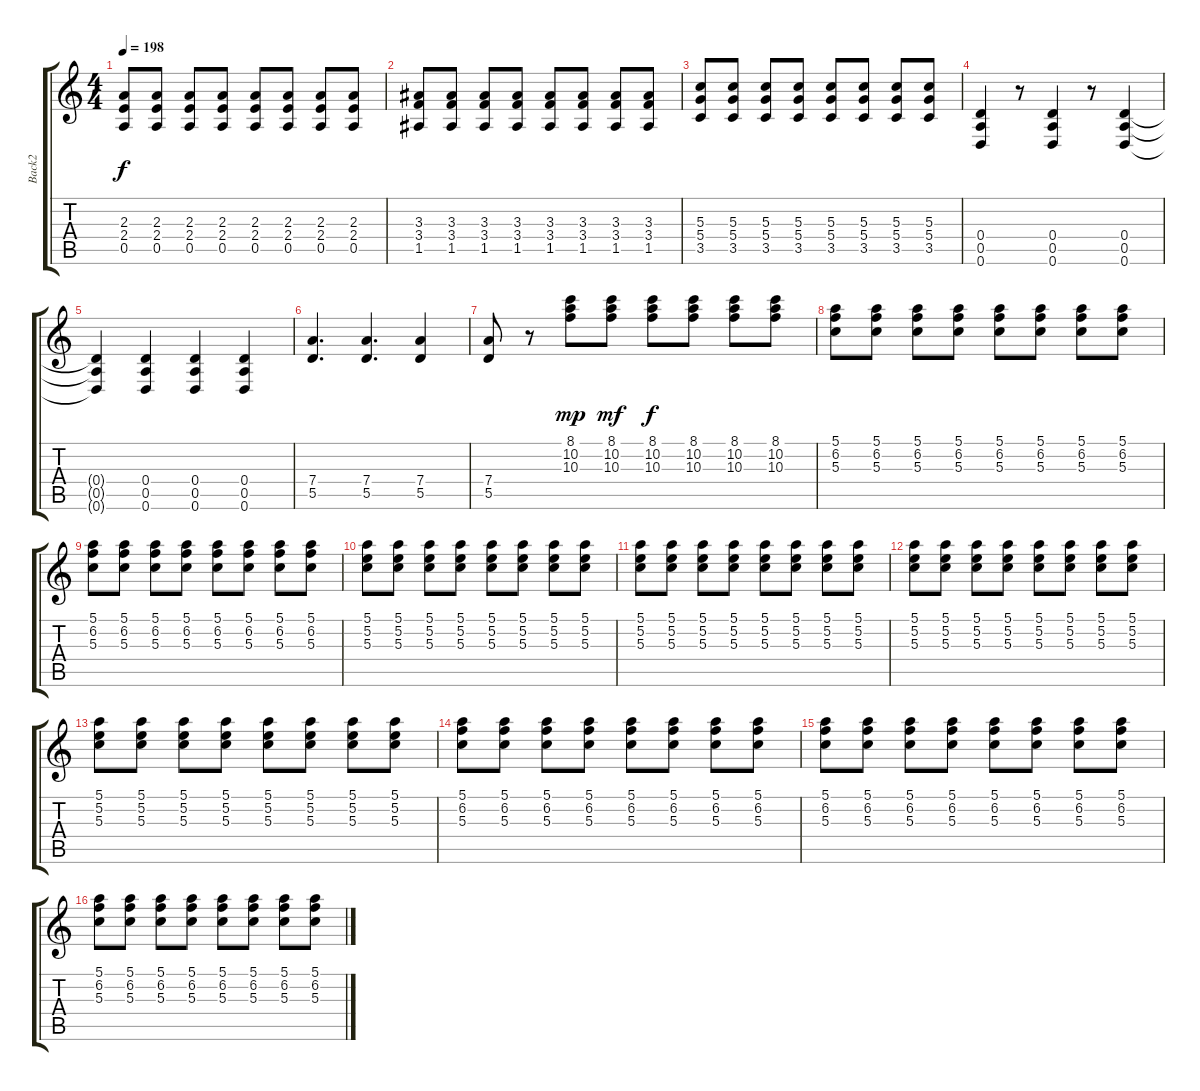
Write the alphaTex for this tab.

\track ("Back2" "Back2") {instrument overdrivenguitar}
\staff {score tabs}
\tuning (E4 B3 G3 D3 A2 D2) {hide}
\ts (4 4)
\tempo 198
\clef g2
\ks c
(2.3 2.4 0.5).8{dy f} (2.3 2.4 0.5).8 (2.3 2.4 0.5).8 (2.3 2.4 0.5).8 (2.3 2.4 0.5).8 (2.3 2.4 0.5).8 (2.3 2.4 0.5).8 (2.3 2.4 0.5).8 |
(3.3 3.4 1.5).8 (3.3 3.4 1.5).8 (3.3 3.4 1.5).8 (3.3 3.4 1.5).8 (3.3 3.4 1.5).8 (3.3 3.4 1.5).8 (3.3 3.4 1.5).8 (3.3 3.4 1.5).8 |
(5.3 5.4 3.5).8 (5.3 5.4 3.5).8 (5.3 5.4 3.5).8 (5.3 5.4 3.5).8 (5.3 5.4 3.5).8 (5.3 5.4 3.5).8 (5.3 5.4 3.5).8 (5.3 5.4 3.5).8 |
(0.4 0.5 0.6).4 r.8 (0.4 0.5 0.6).4 r.8 (0.4 0.5 0.6).4 |
(0.4{t} 0.5{t} 0.6{t}).4 (0.4 0.5 0.6).4 (0.4 0.5 0.6).4 (0.4 0.5 0.6).4 |
(7.4 5.5).4{d} (7.4 5.5).4{d} (7.4 5.5).4 |
(7.4 5.5).8 r.8 (8.1 10.2 10.3).8{dy mp} (8.1 10.2 10.3).8{dy mf} (8.1 10.2 10.3).8{dy f} (8.1 10.2 10.3).8 (8.1 10.2 10.3).8 (8.1 10.2 10.3).8 |
(5.1 6.2 5.3).8 (5.1 6.2 5.3).8 (5.1 6.2 5.3).8 (5.1 6.2 5.3).8 (5.1 6.2 5.3).8 (5.1 6.2 5.3).8 (5.1 6.2 5.3).8 (5.1 6.2 5.3).8 |
(5.1 6.2 5.3).8 (5.1 6.2 5.3).8 (5.1 6.2 5.3).8 (5.1 6.2 5.3).8 (5.1 6.2 5.3).8 (5.1 6.2 5.3).8 (5.1 6.2 5.3).8 (5.1 6.2 5.3).8 |
(5.1 5.2 5.3).8 (5.1 5.2 5.3).8 (5.1 5.2 5.3).8 (5.1 5.2 5.3).8 (5.1 5.2 5.3).8 (5.1 5.2 5.3).8 (5.1 5.2 5.3).8 (5.1 5.2 5.3).8 |
(5.1 5.2 5.3).8 (5.1 5.2 5.3).8 (5.1 5.2 5.3).8 (5.1 5.2 5.3).8 (5.1 5.2 5.3).8 (5.1 5.2 5.3).8 (5.1 5.2 5.3).8 (5.1 5.2 5.3).8 |
(5.1 5.2 5.3).8 (5.1 5.2 5.3).8 (5.1 5.2 5.3).8 (5.1 5.2 5.3).8 (5.1 5.2 5.3).8 (5.1 5.2 5.3).8 (5.1 5.2 5.3).8 (5.1 5.2 5.3).8 |
(5.1 5.2 5.3).8 (5.1 5.2 5.3).8 (5.1 5.2 5.3).8 (5.1 5.2 5.3).8 (5.1 5.2 5.3).8 (5.1 5.2 5.3).8 (5.1 5.2 5.3).8 (5.1 5.2 5.3).8 |
(5.1 6.2 5.3).8 (5.1 6.2 5.3).8 (5.1 6.2 5.3).8 (5.1 6.2 5.3).8 (5.1 6.2 5.3).8 (5.1 6.2 5.3).8 (5.1 6.2 5.3).8 (5.1 6.2 5.3).8 |
(5.1 6.2 5.3).8 (5.1 6.2 5.3).8 (5.1 6.2 5.3).8 (5.1 6.2 5.3).8 (5.1 6.2 5.3).8 (5.1 6.2 5.3).8 (5.1 6.2 5.3).8 (5.1 6.2 5.3).8 |
(5.1 6.2 5.3).8 (5.1 6.2 5.3).8 (5.1 6.2 5.3).8 (5.1 6.2 5.3).8 (5.1 6.2 5.3).8 (5.1 6.2 5.3).8 (5.1 6.2 5.3).8 (5.1 6.2 5.3).8
